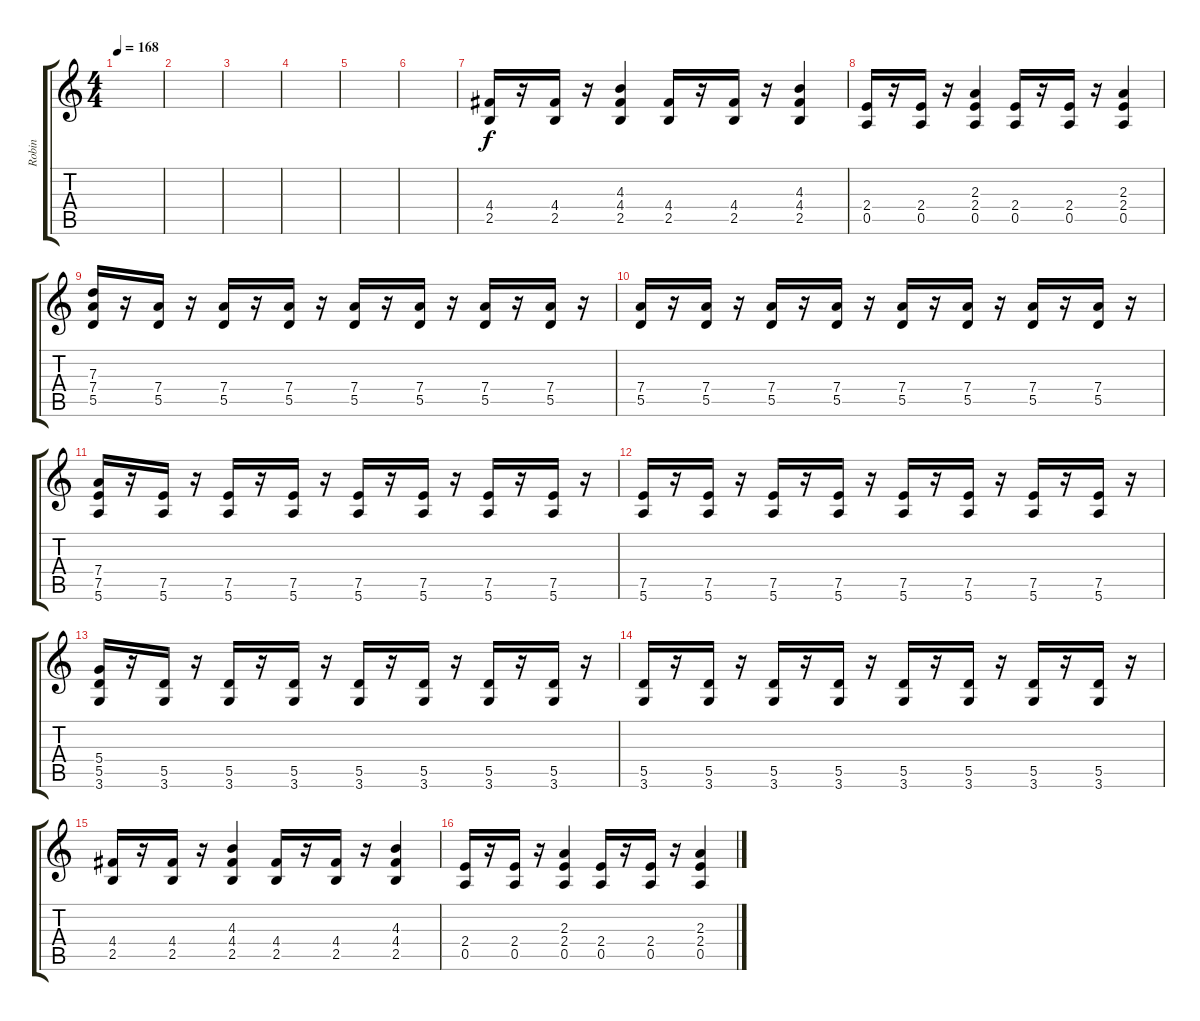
\track ("Robin" "Robin") {instrument distortionguitar}
\staff {score tabs}
\tuning (E4 B3 G3 D3 A2 E2) {hide}
\ts (4 4)
\tempo 168
\clef g2
\ks c
|
|
|
|
|
|
(4.4 2.5).16 r.16 (4.4 2.5).16 r.16 (4.3 4.4 2.5).4 (4.4 2.5).16 r.16 (4.4 2.5).16 r.16 (4.3 4.4 2.5).4 |
(2.4 0.5).16 r.16 (2.4 0.5).16 r.16 (2.3 2.4 0.5).4 (2.4 0.5).16 r.16 (2.4 0.5).16 r.16 (2.3 2.4 0.5).4 |
(7.3 7.4 5.5).16 r.16 (7.4 5.5).16 r.16 (7.4 5.5).16 r.16 (7.4 5.5).16 r.16 (7.4 5.5).16 r.16 (7.4 5.5).16 r.16 (7.4 5.5).16 r.16 (7.4 5.5).16 r.16 |
(7.4 5.5).16 r.16 (7.4 5.5).16 r.16 (7.4 5.5).16 r.16 (7.4 5.5).16 r.16 (7.4 5.5).16 r.16 (7.4 5.5).16 r.16 (7.4 5.5).16 r.16 (7.4 5.5).16 r.16 |
(7.4 7.5 5.6).16 r.16 (7.5 5.6).16 r.16 (7.5 5.6).16 r.16 (7.5 5.6).16 r.16 (7.5 5.6).16 r.16 (7.5 5.6).16 r.16 (7.5 5.6).16 r.16 (7.5 5.6).16 r.16 |
(7.5 5.6).16 r.16 (7.5 5.6).16 r.16 (7.5 5.6).16 r.16 (7.5 5.6).16 r.16 (7.5 5.6).16 r.16 (7.5 5.6).16 r.16 (7.5 5.6).16 r.16 (7.5 5.6).16 r.16 |
(5.4 5.5 3.6).16 r.16 (5.5 3.6).16 r.16 (5.5 3.6).16 r.16 (5.5 3.6).16 r.16 (5.5 3.6).16 r.16 (5.5 3.6).16 r.16 (5.5 3.6).16 r.16 (5.5 3.6).16 r.16 |
(5.5 3.6).16 r.16 (5.5 3.6).16 r.16 (5.5 3.6).16 r.16 (5.5 3.6).16 r.16 (5.5 3.6).16 r.16 (5.5 3.6).16 r.16 (5.5 3.6).16 r.16 (5.5 3.6).16 r.16 |
(4.4 2.5).16 r.16 (4.4 2.5).16 r.16 (4.3 4.4 2.5).4 (4.4 2.5).16 r.16 (4.4 2.5).16 r.16 (4.3 4.4 2.5).4 |
(2.4 0.5).16 r.16 (2.4 0.5).16 r.16 (2.3 2.4 0.5).4 (2.4 0.5).16 r.16 (2.4 0.5).16 r.16 (2.3 2.4 0.5).4
